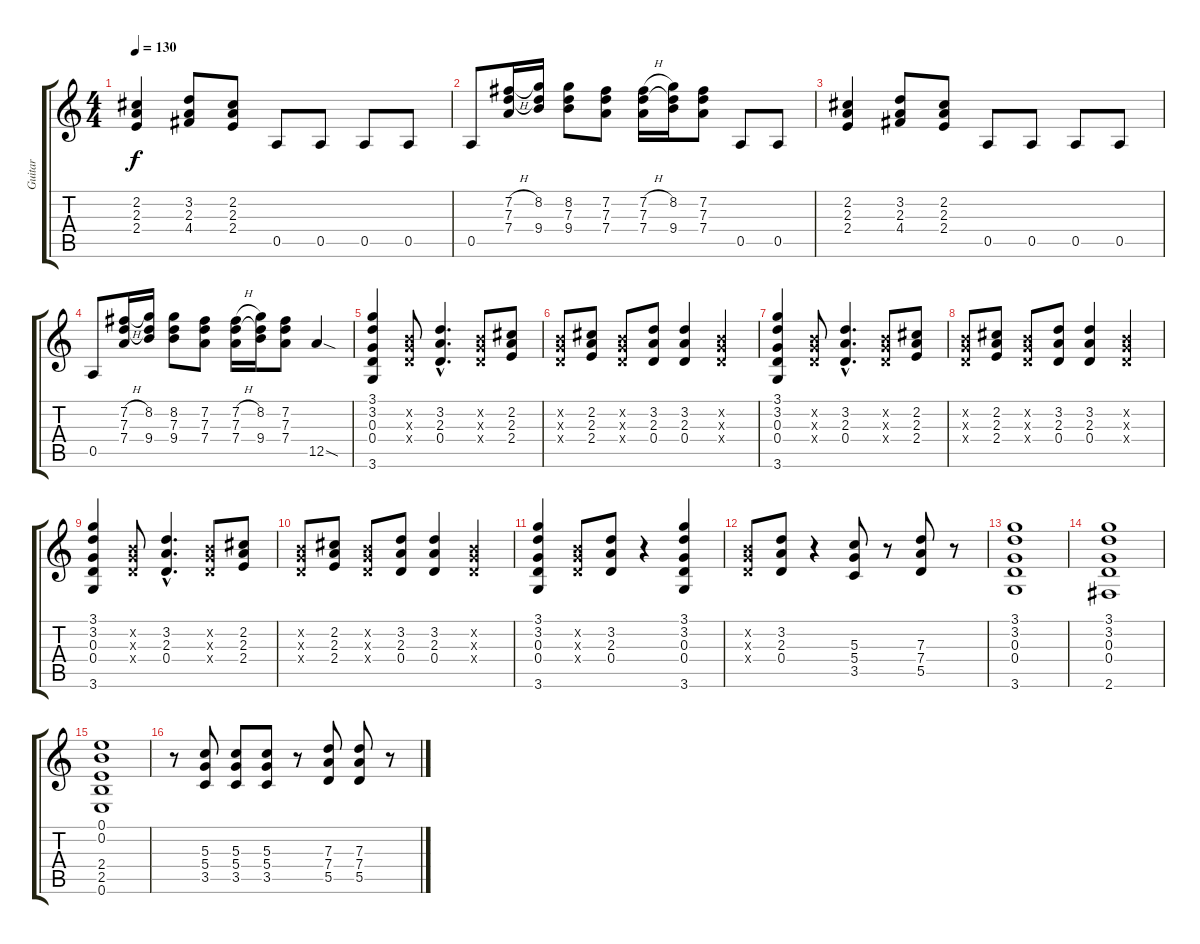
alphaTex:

\track ("Guitar" "Guitar") {instrument overdrivenguitar}
\staff {score tabs}
\tuning (E4 B3 G3 D3 A2 E2) {hide}
\ts (4 4)
\tempo 130
\clef g2
\ks c
(2.2 2.3 2.4).4{dy f} (3.2 2.3 4.4).8 (2.2 2.3 2.4).8 0.5.8 0.5.8 0.5.8 0.5.8 |
0.5.8 (7.2{h} 7.3 7.4).16 (8.2 7.3{t} 9.4).16 (8.2 7.3 9.4).8 (7.2 7.3 7.4).8 (7.2{h} 7.3 7.4).16 (8.2 7.3{t} 9.4).16 (7.2 7.3 7.4).8 0.5.8 0.5.8 |
(2.2 2.3 2.4).4 (3.2 2.3 4.4).8 (2.2 2.3 2.4).8 0.5.8 0.5.8 0.5.8 0.5.8 |
0.5.8 (7.2{h} 7.3 7.4).16 (8.2 7.3{t} 9.4).16 (8.2 7.3 9.4).8 (7.2 7.3 7.4).8 (7.2{h} 7.3 7.4).16 (8.2 7.3{t} 9.4).16 (7.2 7.3 7.4).8 12.5{sod}.4 |
(3.1 3.2 0.3 0.4 3.6).4 (0.2{x} 0.3{x} 0.4{x}).8 (3.2{hac} 2.3{hac} 0.4{hac}).4{d} (0.2{x} 0.3{x} 0.4{x}).8 (2.2 2.3 2.4).8 |
(0.2{x} 0.3{x} 0.4{x}).8 (2.2 2.3 2.4).8 (0.2{x} 0.3{x} 0.4{x}).8 (3.2 2.3 0.4).8 (3.2 2.3 0.4).4 (0.2{x} 0.3{x} 0.4{x}).4 |
(3.1 3.2 0.3 0.4 3.6).4 (0.2{x} 0.3{x} 0.4{x}).8 (3.2{hac} 2.3{hac} 0.4{hac}).4{d} (0.2{x} 0.3{x} 0.4{x}).8 (2.2 2.3 2.4).8 |
(0.2{x} 0.3{x} 0.4{x}).8 (2.2 2.3 2.4).8 (0.2{x} 0.3{x} 0.4{x}).8 (3.2 2.3 0.4).8 (3.2 2.3 0.4).4 (0.2{x} 0.3{x} 0.4{x}).4 |
(3.1 3.2 0.3 0.4 3.6).4 (0.2{x} 0.3{x} 0.4{x}).8 (3.2{hac} 2.3{hac} 0.4{hac}).4{d} (0.2{x} 0.3{x} 0.4{x}).8 (2.2 2.3 2.4).8 |
(0.2{x} 0.3{x} 0.4{x}).8 (2.2 2.3 2.4).8 (0.2{x} 0.3{x} 0.4{x}).8 (3.2 2.3 0.4).8 (3.2 2.3 0.4).4 (0.2{x} 0.3{x} 0.4{x}).4 |
(3.1 3.2 0.3 0.4 3.6).4 (0.2{x} 0.3{x} 0.4{x}).8 (3.2 2.3 0.4).8 r.4 (3.1 3.2 0.3 0.4 3.6).4 |
(0.2{x} 0.3{x} 0.4{x}).8 (3.2 2.3 0.4).8 r.4 (5.3 5.4 3.5).8 r.8 (7.3 7.4 5.5).8 r.8 |
(3.1 3.2 0.3 0.4 3.6).1 |
(3.1 3.2 0.3 0.4 2.6).1 |
(0.1 0.2 2.4 2.5 0.6).1 |
r.8 (5.3 5.4 3.5).8 (5.3 5.4 3.5).8 (5.3 5.4 3.5).8 r.8 (7.3 7.4 5.5).8 (7.3 7.4 5.5).8 r.8
